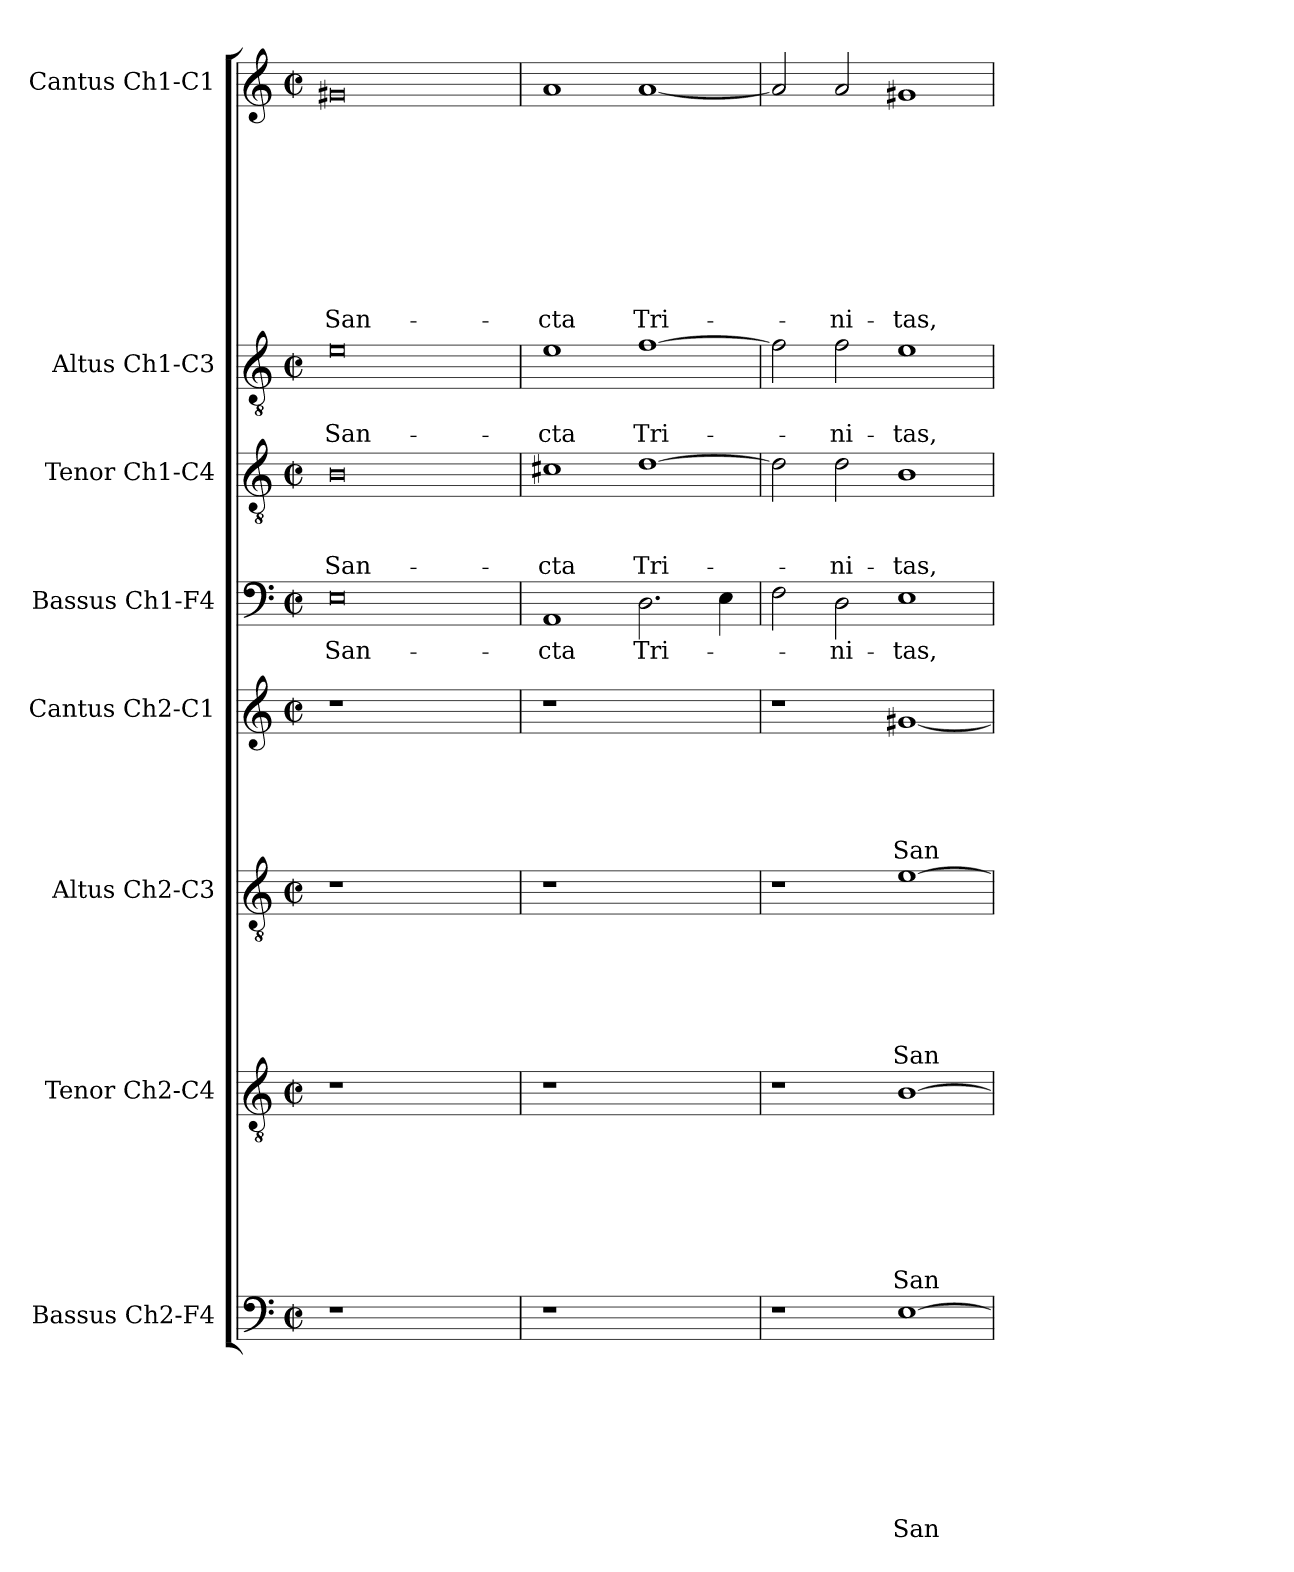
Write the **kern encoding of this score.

**kern	**text	**text	**text	**text	**text	**text	**text	**text	**kern	**text	**text	**text	**text	**text	**text	**text	**kern	**text	**text	**text	**text	**text	**text	**kern	**text	**text	**text	**text	**text	**kern	**text	**kern	**text	**text	**text	**kern	**text	**text	**kern	**text	**text	**text	**text	**text	**text	**text	**text	**text
*part8	*part8	*part8	*part8	*part8	*part8	*part8	*part8	*part8	*part7	*part7	*part7	*part7	*part7	*part7	*part7	*part7	*part6	*part6	*part6	*part6	*part6	*part6	*part6	*part5	*part5	*part5	*part5	*part5	*part5	*part4	*part4	*part3	*part3	*part3	*part3	*part2	*part2	*part2	*part1	*part1	*part1	*part1	*part1	*part1	*part1	*part1	*part1	*part1
*staff8	*staff8	*staff8	*staff8	*staff8	*staff8	*staff8	*staff8	*staff8	*staff7	*staff7	*staff7	*staff7	*staff7	*staff7	*staff7	*staff7	*staff6	*staff6	*staff6	*staff6	*staff6	*staff6	*staff6	*staff5	*staff5	*staff5	*staff5	*staff5	*staff5	*staff4	*staff4	*staff3	*staff3	*staff3	*staff3	*staff2	*staff2	*staff2	*staff1	*staff1	*staff1	*staff1	*staff1	*staff1	*staff1	*staff1	*staff1	*staff1
*I"Bassus Ch2-F4	*	*	*	*	*	*	*	*	*I"Tenor Ch2-C4	*	*	*	*	*	*	*	*I"Altus Ch2-C3	*	*	*	*	*	*	*I"Cantus Ch2-C1	*	*	*	*	*	*I"Bassus Ch1-F4	*	*I"Tenor Ch1-C4	*	*	*	*I"Altus Ch1-C3	*	*	*I"Cantus Ch1-C1	*	*	*	*	*	*	*	*	*
*I'B2	*	*	*	*	*	*	*	*	*I'T2	*	*	*	*	*	*	*	*I'A2	*	*	*	*	*	*	*I'C2	*	*	*	*	*	*I'B	*	*I'T	*	*	*	*I'A	*	*	*I'C	*	*	*	*	*	*	*	*	*
*clefF4	*	*	*	*	*	*	*	*	*clefGv2	*	*	*	*	*	*	*	*clefGv2	*	*	*	*	*	*	*clefG2	*	*	*	*	*	*clefF4	*	*clefGv2	*	*	*	*clefGv2	*	*	*clefG2	*	*	*	*	*	*	*	*	*
*k[]	*	*	*	*	*	*	*	*	*k[]	*	*	*	*	*	*	*	*k[]	*	*	*	*	*	*	*k[]	*	*	*	*	*	*k[]	*	*k[]	*	*	*	*k[]	*	*	*k[]	*	*	*	*	*	*	*	*	*
*C:	*	*	*	*	*	*	*	*	*C:	*	*	*	*	*	*	*	*C:	*	*	*	*	*	*	*C:	*	*	*	*	*	*C:	*	*C:	*	*	*	*C:	*	*	*C:	*	*	*	*	*	*	*	*	*
*M2/2	*	*	*	*	*	*	*	*	*M2/2	*	*	*	*	*	*	*	*M2/2	*	*	*	*	*	*	*M2/2	*	*	*	*	*	*M2/2	*	*M2/2	*	*	*	*M2/2	*	*	*M2/2	*	*	*	*	*	*	*	*	*
*met(c|)	*	*	*	*	*	*	*	*	*met(c|)	*	*	*	*	*	*	*	*met(c|)	*	*	*	*	*	*	*met(c|)	*	*	*	*	*	*met(c|)	*	*met(c|)	*	*	*	*met(c|)	*	*	*met(c|)	*	*	*	*	*	*	*	*	*
=1	=1	=1	=1	=1	=1	=1	=1	=1	=1	=1	=1	=1	=1	=1	=1	=1	=1	=1	=1	=1	=1	=1	=1	=1	=1	=1	=1	=1	=1	=1	=1	=1	=1	=1	=1	=1	=1	=1	=1	=1	=1	=1	=1	=1	=1	=1	=1	=1
!	!	!	!	!	!	!	!	!	!	!	!	!	!	!	!	!	!	!	!	!	!	!	!	!	!	!	!	!	!	!	!LO:LY:b	!	!	!	!LO:LY:b	!	!	!LO:LY:b	!	!	!	!	!	!	!	!	!	!LO:LY:b
1r	.	.	.	.	.	.	.	.	1r	.	.	.	.	.	.	.	1r	.	.	.	.	.	.	1r	.	.	.	.	.	0E	San-	0B	.	.	San-	0e	.	San-	0g#X	.	.	.	.	.	.	.	.	San-
1ryy	.	.	.	.	.	.	.	.	1ryy	.	.	.	.	.	.	.	1ryy	.	.	.	.	.	.	1ryy	.	.	.	.	.	.	.	.	.	.	.	.	.	.	.	.	.	.	.	.	.	.	.	.
=2	=2	=2	=2	=2	=2	=2	=2	=2	=2	=2	=2	=2	=2	=2	=2	=2	=2	=2	=2	=2	=2	=2	=2	=2	=2	=2	=2	=2	=2	=2	=2	=2	=2	=2	=2	=2	=2	=2	=2	=2	=2	=2	=2	=2	=2	=2	=2	=2
!	!	!	!	!	!	!	!	!	!	!	!	!	!	!	!	!	!	!	!	!	!	!	!	!	!	!	!	!	!	!	!LO:LY:b	!	!	!	!LO:LY:b	!	!	!LO:LY:b	!	!	!	!	!	!	!	!	!	!LO:LY:b
1r	.	.	.	.	.	.	.	.	1r	.	.	.	.	.	.	.	1r	.	.	.	.	.	.	1r	.	.	.	.	.	1AA	-cta	1c#X	.	.	-cta	1e	.	-cta	1a	.	.	.	.	.	.	.	.	-cta
!	!	!	!	!	!	!	!	!	!	!	!	!	!	!	!	!	!	!	!	!	!	!	!	!	!	!	!	!	!	!	!LO:LY:b	!	!	!	!LO:LY:b	!	!	!LO:LY:b	!	!	!	!	!	!	!	!	!	!LO:LY:b
1ryy	.	.	.	.	.	.	.	.	1ryy	.	.	.	.	.	.	.	1ryy	.	.	.	.	.	.	1ryy	.	.	.	.	.	2.D\	Tri-	[1d	.	.	Tri-	[1f	.	Tri-	[1a	.	.	.	.	.	.	.	.	Tri-
.	.	.	.	.	.	.	.	.	.	.	.	.	.	.	.	.	.	.	.	.	.	.	.	.	.	.	.	.	.	4E\	.	.	.	.	.	.	.	.	.	.	.	.	.	.	.	.	.	.
=3	=3	=3	=3	=3	=3	=3	=3	=3	=3	=3	=3	=3	=3	=3	=3	=3	=3	=3	=3	=3	=3	=3	=3	=3	=3	=3	=3	=3	=3	=3	=3	=3	=3	=3	=3	=3	=3	=3	=3	=3	=3	=3	=3	=3	=3	=3	=3	=3
1r	.	.	.	.	.	.	.	.	1r	.	.	.	.	.	.	.	1r	.	.	.	.	.	.	1r	.	.	.	.	.	2F\	.	2d\]	.	.	.	2f\]	.	.	2a/]	.	.	.	.	.	.	.	.	.
!	!	!	!	!	!	!	!	!	!	!	!	!	!	!	!	!	!	!	!	!	!	!	!	!	!	!	!	!	!	!	!LO:LY:b	!	!	!	!LO:LY:b	!	!	!LO:LY:b	!	!	!	!	!	!	!	!	!	!LO:LY:b
.	.	.	.	.	.	.	.	.	.	.	.	.	.	.	.	.	.	.	.	.	.	.	.	.	.	.	.	.	.	2D\	-ni-	2d\	.	.	-ni-	2f\	.	-ni-	2a/	.	.	.	.	.	.	.	.	-ni-
!	!	!	!	!	!	!	!	!LO:LY:b	!	!	!	!	!	!	!	!LO:LY:b	!	!	!	!	!	!	!LO:LY:b	!	!	!	!	!	!LO:LY:b	!	!LO:LY:b	!	!	!	!LO:LY:b	!	!	!LO:LY:b	!	!	!	!	!	!	!	!	!	!LO:LY:b
[1E	.	.	.	.	.	.	.	San-	[1B	.	.	.	.	.	.	San-	[1e	.	.	.	.	.	San-	[1g#X	.	.	.	.	San-	1E	-tas,	1B	.	.	-tas,	1e	.	-tas,	1g#X	.	.	.	.	.	.	.	.	-tas,
=	=	=	=	=	=	=	=	=	=	=	=	=	=	=	=	=	=	=	=	=	=	=	=	=	=	=	=	=	=	=	=	=	=	=	=	=	=	=	=	=	=	=	=	=	=	=	=	=
*-	*-	*-	*-	*-	*-	*-	*-	*-	*-	*-	*-	*-	*-	*-	*-	*-	*-	*-	*-	*-	*-	*-	*-	*-	*-	*-	*-	*-	*-	*-	*-	*-	*-	*-	*-	*-	*-	*-	*-	*-	*-	*-	*-	*-	*-	*-	*-	*-
